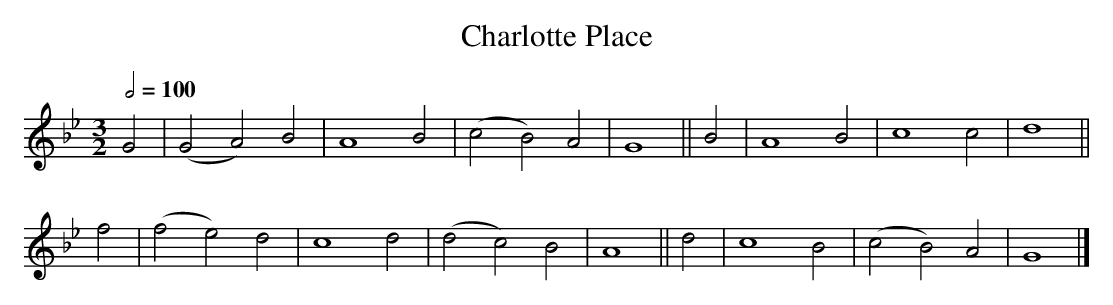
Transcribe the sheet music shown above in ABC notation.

X:1
T:Charlotte Place
M:3/2
L:1/2
Q:1/2=100
K:Gmin
G|(GA)B|A2B|(cB)A|G2||B|A2B| c2 c|d2||
f|(fe)d|c2d|(dc)B|A2||d|c2B|(cB)A|G2|]
